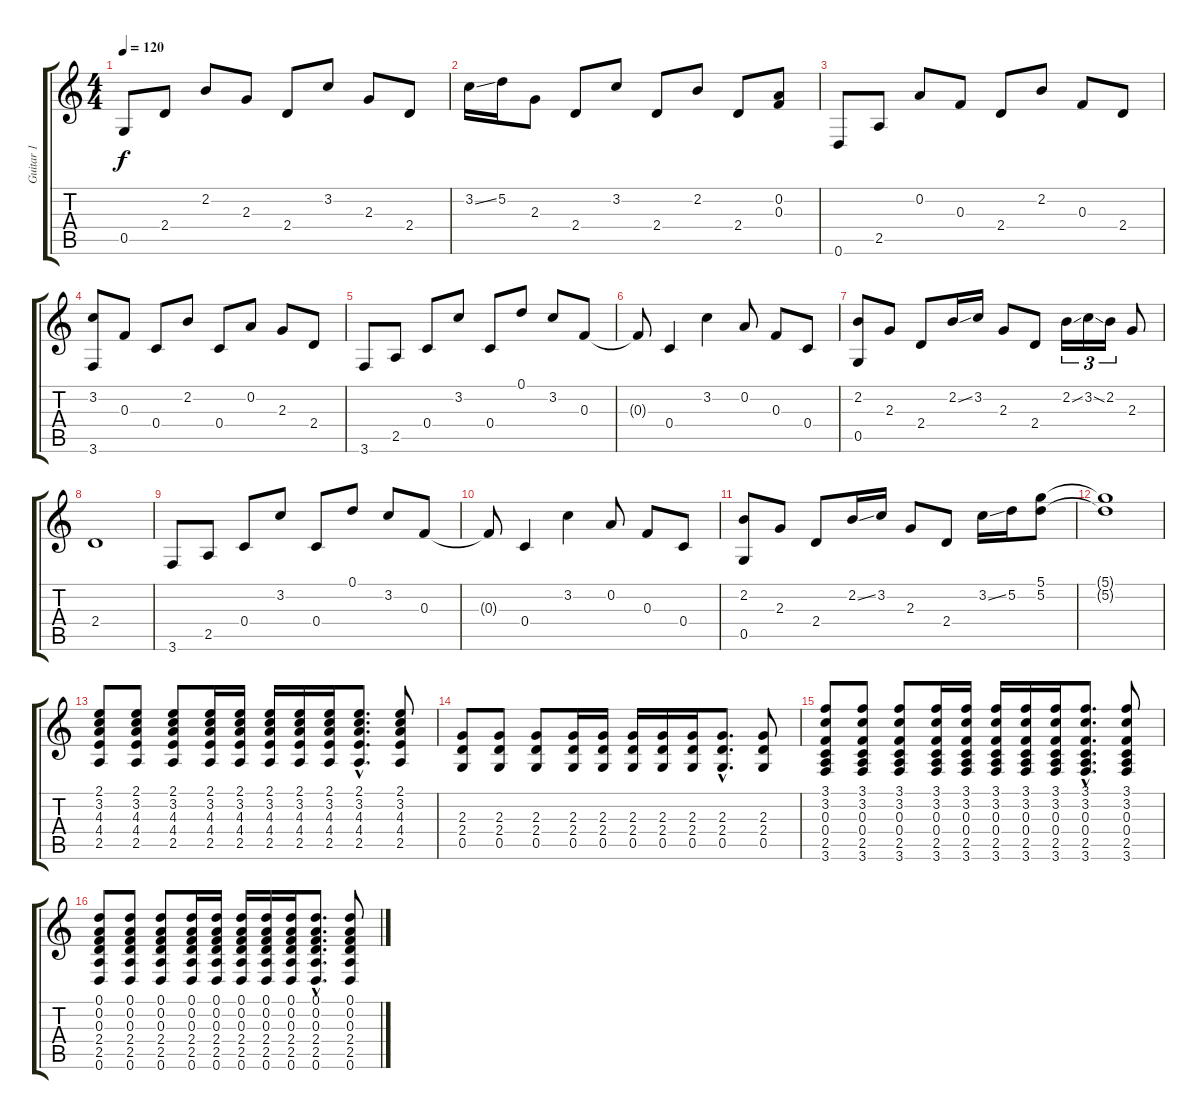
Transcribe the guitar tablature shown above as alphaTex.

\track ("Guitar 1" "Guitar 1") {instrument acousticguitarnylon}
\staff {score tabs}
\tuning (D4 A3 F3 C3 G2 D2) {hide}
\ts (4 4)
\tempo 120
\clef g2
\ks c
0.5.8{dy f} 2.4.8 2.2.8 2.3.8 2.4.8 3.2.8 2.3.8 2.4.8 |
3.2{ss}.16 5.2.16 2.3.8 2.4.8 3.2.8 2.4.8 2.2.8 2.4.8 (0.2 0.3).8 |
0.6.8 2.5.8 0.2.8 0.3.8 2.4.8 2.2.8 0.3.8 2.4.8 |
(3.2 3.6).8 0.3.8 0.4.8 2.2.8 0.4.8 0.2.8 2.3.8 2.4.8 |
3.6.8 2.5.8 0.4.8 3.2.8 0.4.8 0.1.8 3.2.8 0.3.8 |
0.3{t}.8 0.4.4 3.2.4 0.2.8 0.3.8 0.4.8 |
(2.2 0.5).8 2.3.8 2.4.8 2.2{ss}.16 3.2.16 2.3.8 2.4.8 2.2{ss}.16{tu (3 2)} 3.2{ss}.16{tu (3 2)} 2.2.16{tu (3 2)} 2.3.8 |
2.4.1 |
3.6.8 2.5.8 0.4.8 3.2.8 0.4.8 0.1.8 3.2.8 0.3.8 |
0.3{t}.8 0.4.4 3.2.4 0.2.8 0.3.8 0.4.8 |
(2.2 0.5).8 2.3.8 2.4.8 2.2{ss}.16 3.2.16 2.3.8 2.4.8 3.2{ss}.16 5.2.16 (5.1 5.2).8 |
(5.1{t} 5.2{t}).1 |
(2.1 3.2 4.3 4.4 2.5).8 (2.1 3.2 4.3 4.4 2.5).8 (2.1 3.2 4.3 4.4 2.5).8 (2.1 3.2 4.3 4.4 2.5).16 (2.1 3.2 4.3 4.4 2.5).16 (2.1 3.2 4.3 4.4 2.5).16 (2.1 3.2 4.3 4.4 2.5).16 (2.1 3.2 4.3 4.4 2.5).16 (2.1{hac} 3.2{hac} 4.3{hac} 4.4{hac} 2.5{hac}).8{d} (2.1 3.2 4.3 4.4 2.5).8 |
(2.3 2.4 0.5).8 (2.3 2.4 0.5).8 (2.3 2.4 0.5).8 (2.3 2.4 0.5).16 (2.3 2.4 0.5).16 (2.3 2.4 0.5).16 (2.3 2.4 0.5).16 (2.3 2.4 0.5).16 (2.3{hac} 2.4{hac} 0.5{hac}).8{d} (2.3 2.4 0.5).8 |
(3.1 3.2 0.3 0.4 2.5 3.6).8 (3.1 3.2 0.3 0.4 2.5 3.6).8 (3.1 3.2 0.3 0.4 2.5 3.6).8 (3.1 3.2 0.3 0.4 2.5 3.6).16 (3.1 3.2 0.3 0.4 2.5 3.6).16 (3.1 3.2 0.3 0.4 2.5 3.6).16 (3.1 3.2 0.3 0.4 2.5 3.6).16 (3.1 3.2 0.3 0.4 2.5 3.6).16 (3.1{hac} 3.2{hac} 0.3{hac} 0.4{hac} 2.5{hac} 3.6{hac}).8{d} (3.1 3.2 0.3 0.4 2.5 3.6).8 |
(0.1 0.2 0.3 2.4 2.5 0.6).8 (0.1 0.2 0.3 2.4 2.5 0.6).8 (0.1 0.2 0.3 2.4 2.5 0.6).8 (0.1 0.2 0.3 2.4 2.5 0.6).16 (0.1 0.2 0.3 2.4 2.5 0.6).16 (0.1 0.2 0.3 2.4 2.5 0.6).16 (0.1 0.2 0.3 2.4 2.5 0.6).16 (0.1 0.2 0.3 2.4 2.5 0.6).16 (0.1{hac} 0.2{hac} 0.3{hac} 2.4{hac} 2.5{hac} 0.6{hac}).8{d} (0.1 0.2 0.3 2.4 2.5 0.6).8
